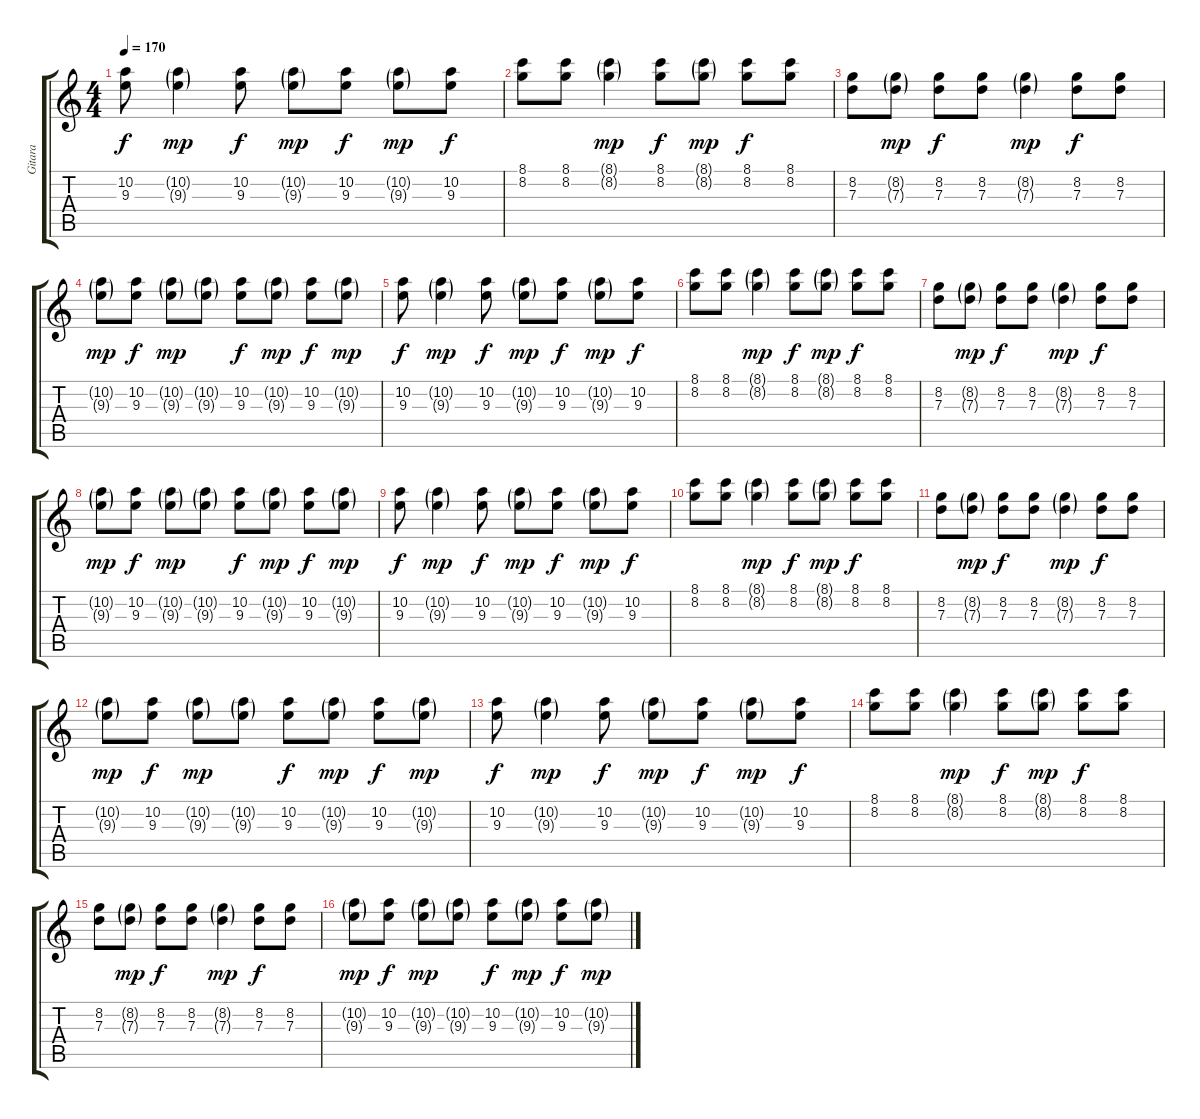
\track ("Gitara" "Gitara") {instrument overdrivenguitar}
\staff {score tabs}
\tuning (E4 B3 G3 D3 A2 E2) {hide}
\ts (4 4)
\tempo 170
\clef g2
\ks c
(10.2 9.3).8{dy f} (10.2{g} 9.3{g}).4{dy mp} (10.2 9.3).8{dy f} (10.2{g} 9.3{g}).8{dy mp} (10.2 9.3).8{dy f} (10.2{g} 9.3{g}).8{dy mp} (10.2 9.3).8{dy f} |
(8.1 8.2).8 (8.1 8.2).8 (8.1{g} 8.2{g}).4{dy mp} (8.1 8.2).8{dy f} (8.1{g} 8.2{g}).8{dy mp} (8.1 8.2).8{dy f} (8.1 8.2).8 |
(8.2 7.3).8 (8.2{g} 7.3{g}).8{dy mp} (8.2 7.3).8{dy f} (8.2 7.3).8 (8.2{g} 7.3{g}).4{dy mp} (8.2 7.3).8{dy f} (8.2 7.3).8 |
(10.2{g} 9.3{g}).8{dy mp} (10.2 9.3).8{dy f} (10.2{g} 9.3{g}).8{dy mp} (10.2{g} 9.3{g}).8 (10.2 9.3).8{dy f} (10.2{g} 9.3{g}).8{dy mp} (10.2 9.3).8{dy f} (10.2{g} 9.3{g}).8{dy mp} |
(10.2 9.3).8{dy f} (10.2{g} 9.3{g}).4{dy mp} (10.2 9.3).8{dy f} (10.2{g} 9.3{g}).8{dy mp} (10.2 9.3).8{dy f} (10.2{g} 9.3{g}).8{dy mp} (10.2 9.3).8{dy f} |
(8.1 8.2).8 (8.1 8.2).8 (8.1{g} 8.2{g}).4{dy mp} (8.1 8.2).8{dy f} (8.1{g} 8.2{g}).8{dy mp} (8.1 8.2).8{dy f} (8.1 8.2).8 |
(8.2 7.3).8 (8.2{g} 7.3{g}).8{dy mp} (8.2 7.3).8{dy f} (8.2 7.3).8 (8.2{g} 7.3{g}).4{dy mp} (8.2 7.3).8{dy f} (8.2 7.3).8 |
(10.2{g} 9.3{g}).8{dy mp} (10.2 9.3).8{dy f} (10.2{g} 9.3{g}).8{dy mp} (10.2{g} 9.3{g}).8 (10.2 9.3).8{dy f} (10.2{g} 9.3{g}).8{dy mp} (10.2 9.3).8{dy f} (10.2{g} 9.3{g}).8{dy mp} |
(10.2 9.3).8{dy f} (10.2{g} 9.3{g}).4{dy mp} (10.2 9.3).8{dy f} (10.2{g} 9.3{g}).8{dy mp} (10.2 9.3).8{dy f} (10.2{g} 9.3{g}).8{dy mp} (10.2 9.3).8{dy f} |
(8.1 8.2).8 (8.1 8.2).8 (8.1{g} 8.2{g}).4{dy mp} (8.1 8.2).8{dy f} (8.1{g} 8.2{g}).8{dy mp} (8.1 8.2).8{dy f} (8.1 8.2).8 |
(8.2 7.3).8 (8.2{g} 7.3{g}).8{dy mp} (8.2 7.3).8{dy f} (8.2 7.3).8 (8.2{g} 7.3{g}).4{dy mp} (8.2 7.3).8{dy f} (8.2 7.3).8 |
(10.2{g} 9.3{g}).8{dy mp} (10.2 9.3).8{dy f} (10.2{g} 9.3{g}).8{dy mp} (10.2{g} 9.3{g}).8 (10.2 9.3).8{dy f} (10.2{g} 9.3{g}).8{dy mp} (10.2 9.3).8{dy f} (10.2{g} 9.3{g}).8{dy mp} |
(10.2 9.3).8{dy f} (10.2{g} 9.3{g}).4{dy mp} (10.2 9.3).8{dy f} (10.2{g} 9.3{g}).8{dy mp} (10.2 9.3).8{dy f} (10.2{g} 9.3{g}).8{dy mp} (10.2 9.3).8{dy f} |
(8.1 8.2).8 (8.1 8.2).8 (8.1{g} 8.2{g}).4{dy mp} (8.1 8.2).8{dy f} (8.1{g} 8.2{g}).8{dy mp} (8.1 8.2).8{dy f} (8.1 8.2).8 |
(8.2 7.3).8 (8.2{g} 7.3{g}).8{dy mp} (8.2 7.3).8{dy f} (8.2 7.3).8 (8.2{g} 7.3{g}).4{dy mp} (8.2 7.3).8{dy f} (8.2 7.3).8 |
(10.2{g} 9.3{g}).8{dy mp} (10.2 9.3).8{dy f} (10.2{g} 9.3{g}).8{dy mp} (10.2{g} 9.3{g}).8 (10.2 9.3).8{dy f} (10.2{g} 9.3{g}).8{dy mp} (10.2 9.3).8{dy f} (10.2{g} 9.3{g}).8{dy mp}
